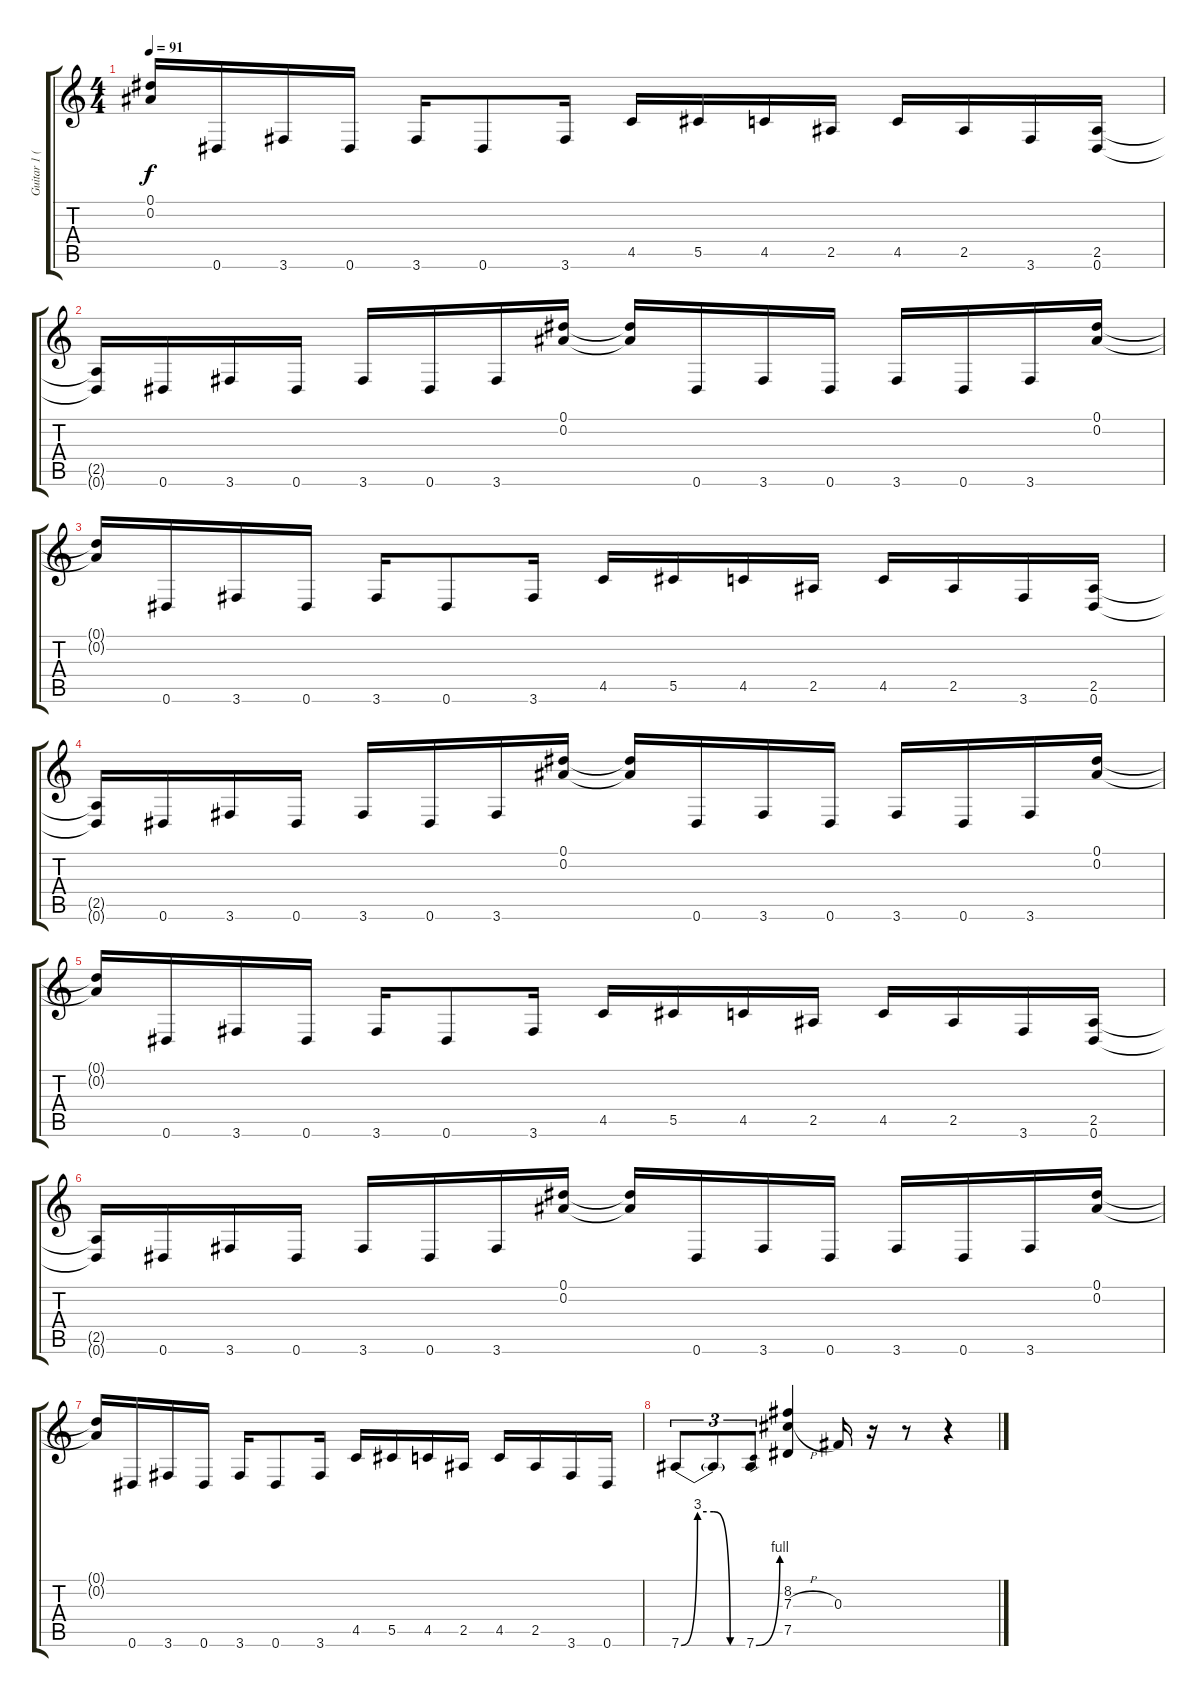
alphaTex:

\track ("Guitar 1 (Rhythm)" "Guitar 1 (") {instrument distortionguitar}
\staff {score tabs}
\tuning (Eb4 Bb3 Gb3 Db3 Ab2 Eb2) {hide}
\ts (4 4)
\tempo 91
\clef g2
\ks c
(0.1{t} 0.2{t}).16{dy f} 0.6.16 3.6.16 0.6.16 3.6.16 0.6.8 3.6.16 4.5.16 5.5.16 4.5.16 2.5.16 4.5.16 2.5.16 3.6.16 (2.5 0.6).16 |
(2.5{t} 0.6{t}).16 0.6.16 3.6.16 0.6.16 3.6.16 0.6.16 3.6.16 (0.1 0.2).16 (0.1{t} 0.2{t}).16 0.6.16 3.6.16 0.6.16 3.6.16 0.6.16 3.6.16 (0.1 0.2).16 |
(0.1{t} 0.2{t}).16 0.6.16 3.6.16 0.6.16 3.6.16 0.6.8 3.6.16 4.5.16 5.5.16 4.5.16 2.5.16 4.5.16 2.5.16 3.6.16 (2.5 0.6).16 |
(2.5{t} 0.6{t}).16 0.6.16 3.6.16 0.6.16 3.6.16 0.6.16 3.6.16 (0.1 0.2).16 (0.1{t} 0.2{t}).16 0.6.16 3.6.16 0.6.16 3.6.16 0.6.16 3.6.16 (0.1 0.2).16 |
(0.1{t} 0.2{t}).16 0.6.16 3.6.16 0.6.16 3.6.16 0.6.8 3.6.16 4.5.16 5.5.16 4.5.16 2.5.16 4.5.16 2.5.16 3.6.16 (2.5 0.6).16 |
(2.5{t} 0.6{t}).16 0.6.16 3.6.16 0.6.16 3.6.16 0.6.16 3.6.16 (0.1 0.2).16 (0.1{t} 0.2{t}).16 0.6.16 3.6.16 0.6.16 3.6.16 0.6.16 3.6.16 (0.1 0.2).16 |
(0.1{t} 0.2{t}).16 0.6.16 3.6.16 0.6.16 3.6.16 0.6.8 3.6.16 4.5.16 5.5.16 4.5.16 2.5.16 4.5.16 2.5.16 3.6.16 0.6.16 |
7.6{be (custom 0 0 15 12 30 12 45 0 60 0)}.8{tu (3 2)} 7.6{t}.8{tu (3 2)} 7.6{be (bend 0 0 60 4)}.8{tu (3 2)} (8.2 7.3{h} 7.5).4 0.3.16 r.16 r.8 r.4
